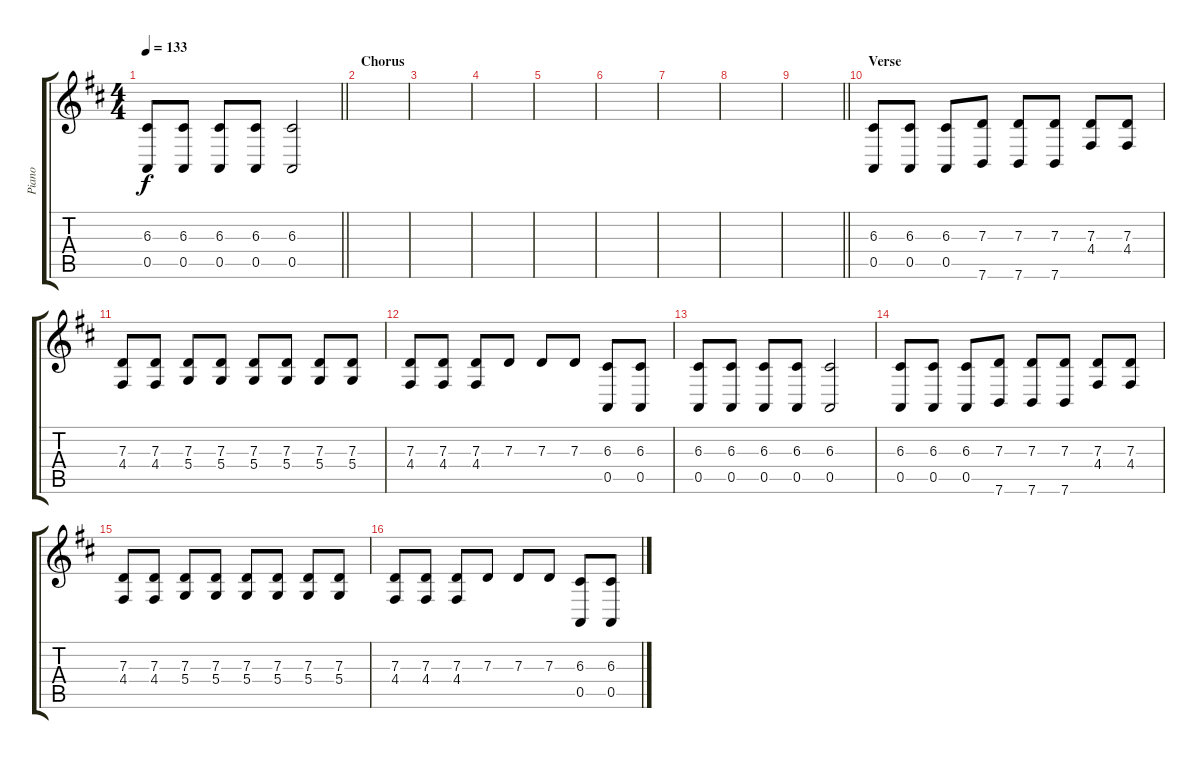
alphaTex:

\track ("Piano" "Piano") {instrument electricgrandpiano}
\staff {score tabs}
\tuning (E4 B3 G3 D3 A2 E2) {hide}
\ts (4 4)
\tempo 133
\clef g2
\barLineRight lightlight
\ks d
(6.3 0.5).8{dy f volume 7} (6.3 0.5).8{volume 6} (6.3 0.5).8{volume 4} (6.3 0.5).8{volume 2} (6.3 0.5).2{volume 0} |
\section ("" "Chorus")
|
|
|
|
|
|
|
\barLineRight lightlight
|
\section ("" "Verse")
(6.3 0.5).8{volume 13} (6.3 0.5).8{volume 8} (6.3 0.5).8{volume 5} (7.3 7.6).8{volume 10} (7.3 7.6).8{volume 8} (7.3 7.6).8{volume 5} (7.3 4.4).8{volume 10} (7.3 4.4).8{volume 7} |
(7.3 4.4).8{volume 7} (7.3 4.4).8{volume 5} (7.3 5.4).8{volume 11} (7.3 5.4).8{volume 8} (7.3 5.4).8{volume 6} (7.3 5.4).8{volume 4} (7.3 5.4).8 (7.3 5.4).8{volume 4} |
(7.3 4.4).8{volume 10} (7.3 4.4).8{volume 8} (7.3 4.4).8{volume 6} 7.3.8{volume 10} 7.3.8{volume 9} 7.3.8{volume 6} (6.3 0.5).8{volume 13} (6.3 0.5).8{volume 10} |
(6.3 0.5).8{volume 7} (6.3 0.5).8{volume 6} (6.3 0.5).8{volume 4} (6.3 0.5).8{volume 2} (6.3 0.5).2{volume 0} |
(6.3 0.5).8{volume 13} (6.3 0.5).8{volume 8} (6.3 0.5).8{volume 5} (7.3 7.6).8{volume 10} (7.3 7.6).8{volume 8} (7.3 7.6).8{volume 5} (7.3 4.4).8{volume 10} (7.3 4.4).8{volume 7} |
(7.3 4.4).8{volume 7} (7.3 4.4).8{volume 5} (7.3 5.4).8{volume 11} (7.3 5.4).8{volume 8} (7.3 5.4).8{volume 6} (7.3 5.4).8{volume 4} (7.3 5.4).8 (7.3 5.4).8{volume 4} |
(7.3 4.4).8{volume 10} (7.3 4.4).8{volume 8} (7.3 4.4).8{volume 6} 7.3.8{volume 10} 7.3.8{volume 9} 7.3.8{volume 6} (6.3 0.5).8{volume 13} (6.3 0.5).8{volume 10}
